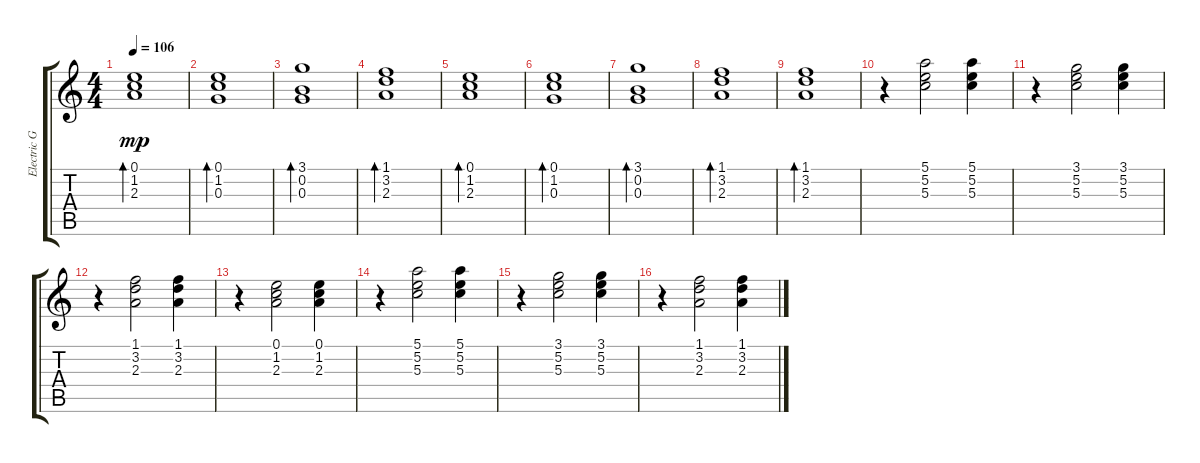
\track ("Electric Guitar" "Electric G") {instrument electricguitarjazz}
\staff {score tabs}
\tuning (E4 B3 G3 D3 A2 E2) {hide}
\ts (4 4)
\tempo 106
\clef g2
\ks c
(0.1 1.2 2.3).1{bd 30 dy mp} |
(0.1 1.2 0.3).1{bd 30} |
(3.1 0.2 0.3).1{bd 30} |
(1.1 3.2 2.3).1{bd 30} |
(0.1 1.2 2.3).1{bd 30} |
(0.1 1.2 0.3).1{bd 30} |
(3.1 0.2 0.3).1{bd 30} |
(1.1 3.2 2.3).1{bd 30} |
(1.1 3.2 2.3).1{bd 30} |
r.4 (5.1 5.2 5.3).2 (5.1 5.2 5.3).4 |
r.4 (3.1 5.2 5.3).2 (3.1 5.2 5.3).4 |
r.4 (1.1 3.2 2.3).2 (1.1 3.2 2.3).4 |
r.4 (0.1 1.2 2.3).2 (0.1 1.2 2.3).4 |
r.4 (5.1 5.2 5.3).2 (5.1 5.2 5.3).4 |
r.4 (3.1 5.2 5.3).2 (3.1 5.2 5.3).4 |
r.4 (1.1 3.2 2.3).2 (1.1 3.2 2.3).4
